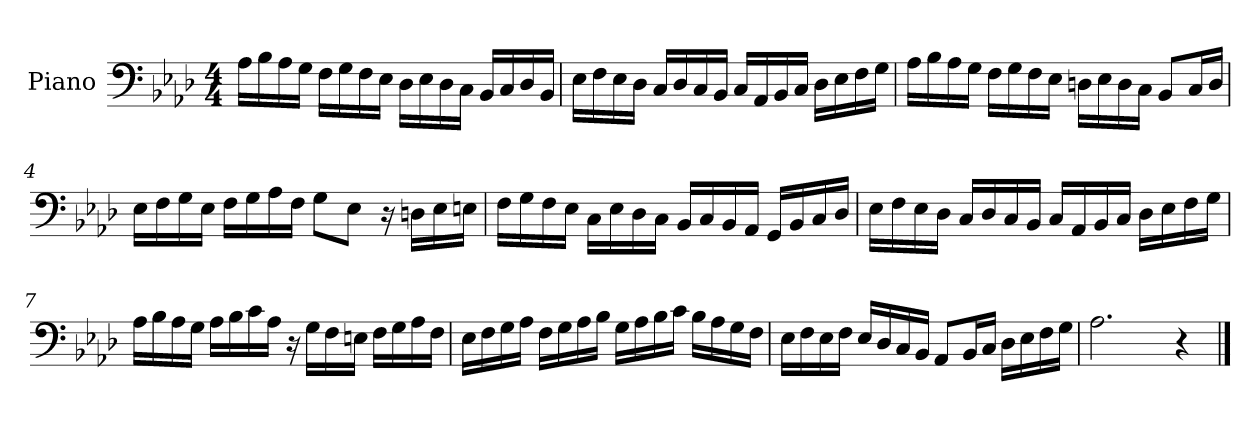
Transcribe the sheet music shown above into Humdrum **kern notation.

**kern
*part1
*staff1
*I"Piano
*I'Pno
*clefF4
*k[b-e-a-d-]
*M4/4
=1
16A-\LL
16B-\
16A-\
16G\JJ
16F\LL
16G\
16F\
16E-\JJ
16D-\LL
16E-\
16D-\
16C\JJ
16BB-/LL
16C/
16D-/
16BB-/JJ
=2
16E-\LL
16F\
16E-\
16D-\JJ
16C/LL
16D-/
16C/
16BB-/JJ
16C/LL
16AA-/
16BB-/
16C/JJ
16D-\LL
16E-\
16F\
16G\JJ
=3
16A-\LL
16B-\
16A-\
16G\JJ
16F\LL
16G\
16F\
16E-\JJ
16Dn\LL
16E-\
16D\
16C\JJ
8BB-/L
16C/L
16D/JJ
=4
16E-\LL
16F\
16G\
16E-\JJ
16F\LL
16G\
16A-\
16F\JJ
8G\L
8E-\J
16r
16Dn\LL
16E-\
16En\JJ
=5
16F\LL
16G\
16F\
16E-\JJ
16C\LL
16E-\
16D-\
16C\JJ
16BB-/LL
16C/
16BB-/
16AA-/JJ
16GG/LL
16BB-/
16C/
16D-/JJ
=6
16E-\LL
16F\
16E-\
16D-\JJ
16C/LL
16D-/
16C/
16BB-/JJ
16C/LL
16AA-/
16BB-/
16C/JJ
16D-\LL
16E-\
16F\
16G\JJ
=7
16A-\LL
16B-\
16A-\
16G\JJ
16A-\LL
16B-\
16c\
16A-\JJ
16r
16G\LL
16F\
16En\JJ
16F\LL
16G\
16A-\
16F\JJ
=8
16E-\LL
16F\
16G\
16A-\JJ
16F\LL
16G\
16A-\
16B-\JJ
16G\LL
16A-\
16B-\
16c\JJ
16B-\LL
16A-\
16G\
16F\JJ
=9
16E-\LL
16F\
16E-\
16F\JJ
16E-/LL
16D-/
16C/
16BB-/JJ
8AA-/L
16BB-/L
16C/JJ
16D-\LL
16E-\
16F\
16G\JJ
=10
2.A-\
4r
==
*-
